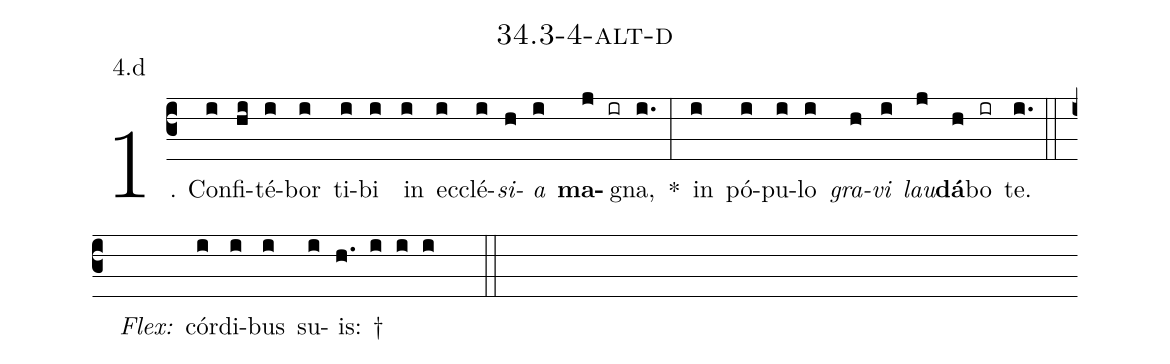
name: 34.3-4-alt-d;
annotation: 4.d;
%%
(c3)1. Con(i)fi(hi)té(i)bor(i) ti(i)bi(i) in(i) ec(i)clé(i)<i>si</i>(h)<i>a</i>(i) <b>ma</b>(j ir)gna,(i.) *(:) in(i) pó(i)pu(i)lo(i) <i>gra</i>(h)<i>vi</i>(i) <i>lau</i>(j)<b>dá</b>(h)bo(ir) te.(i.) (::)
<i>Flex:</i>()  cór(i)di(i)bus(i) su(i)is: †(h. i i i  ::)

%E(i) u(h) o(i) u(j) a(h) e.(i.) (::)
